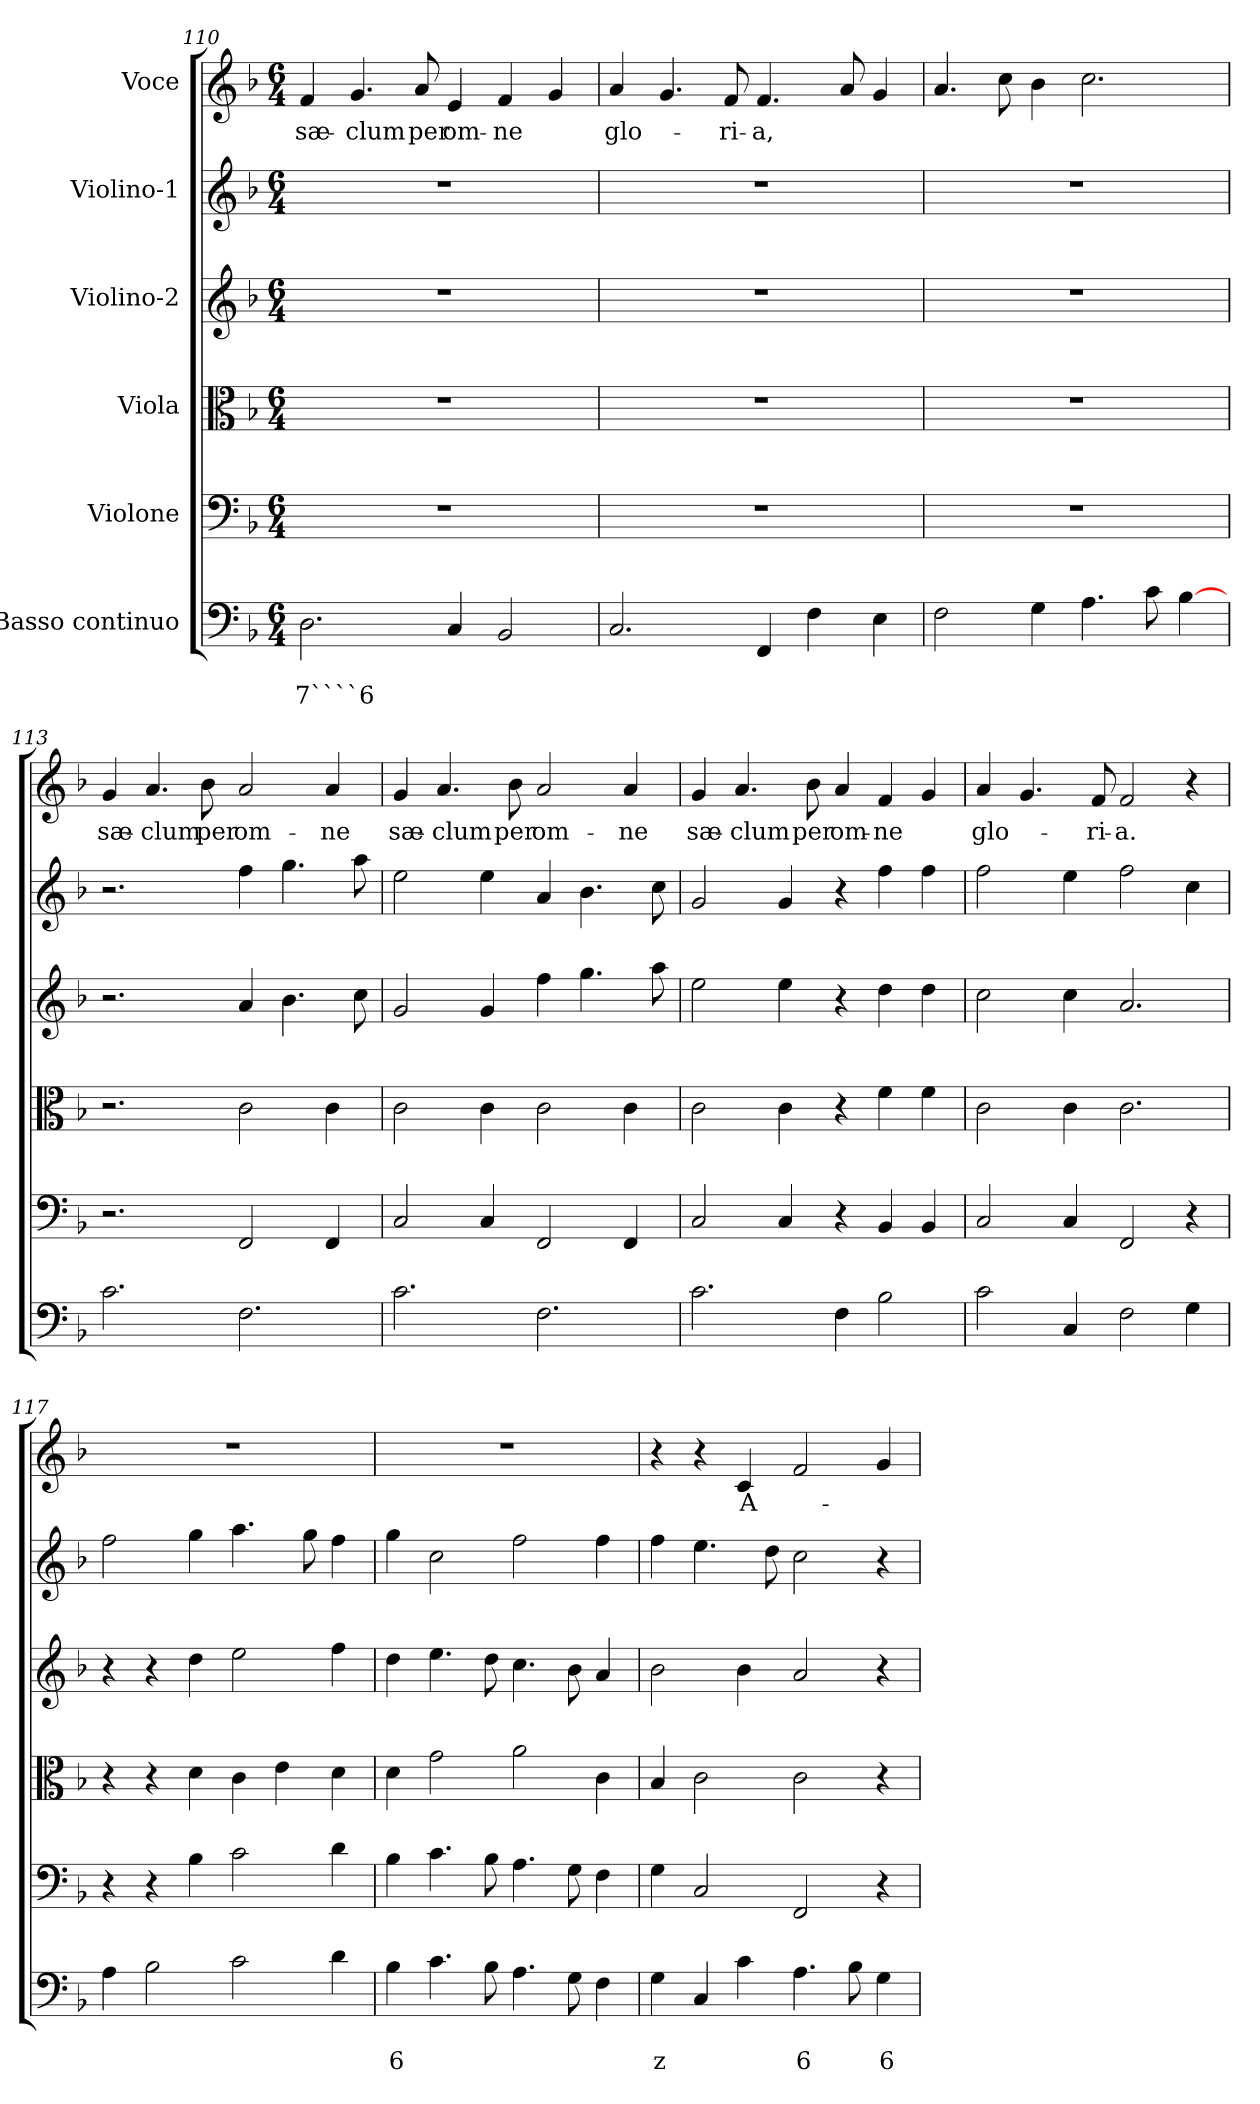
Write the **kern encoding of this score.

**kern	**text	**text	**kern	**kern	**kern	**kern	**kern	**text
*part6	*part6	*part6	*part5	*part4	*part3	*part2	*part1	*part1
*staff6	*staff6	*staff6	*staff5	*staff4	*staff3	*staff2	*staff1	*staff1
*I"Basso continuo	*	*	*I"Violone	*I"Viola	*I"Violino-2	*I"Violino-1	*I"Voce	*
*clefF4	*	*	*clefF4	*clefC3	*clefG2	*clefG2	*clefG2	*
*k[b-]	*	*	*k[b-]	*k[b-]	*k[b-]	*k[b-]	*k[b-]	*
*F:	*	*	*F:	*F:	*F:	*F:	*F:	*
*M6/4	*	*	*M6/4	*M6/4	*M6/4	*M6/4	*M6/4	*
=110	=110	=110	=110	=110	=110	=110	=110	=110
!	!	!LO:LY:b	!	!	!	!	!	!LO:LY:b
2.D\	.	7````6	1.r	1.r	1.r	1.r	4f/	sæ-
!	!	!	!	!	!	!	!	!LO:LY:b
.	.	.	.	.	.	.	4.g/	-clum
!	!	!	!	!	!	!	!	!LO:LY:b
.	.	.	.	.	.	.	8a/	per
!	!	!	!	!	!	!	!	!LO:LY:b
4C/	.	.	.	.	.	.	4e/	om-
!	!	!	!	!	!	!	!	!LO:LY:b
2BB-/	.	.	.	.	.	.	4f/	-ne
.	.	.	.	.	.	.	4g/	.
!!LO:PB:g=z
=111	=111	=111	=111	=111	=111	=111	=111	=111
!	!	!	!	!	!	!	!	!LO:LY:b
2.C/	.	.	1.r	1.r	1.r	1.r	4a/	glo-
.	.	.	.	.	.	.	4.g/	.
!	!	!	!	!	!	!	!	!LO:LY:b
.	.	.	.	.	.	.	8f/	-ri-
!	!	!	!	!	!	!	!	!LO:LY:b
4FF/	.	.	.	.	.	.	4.f/	-a,
4F\	.	.	.	.	.	.	.	.
.	.	.	.	.	.	.	8a/	.
4E\	.	.	.	.	.	.	4g/	.
=112	=112	=112	=112	=112	=112	=112	=112	=112
2F\	.	.	1.r	1.r	1.r	1.r	4.a/	.
.	.	.	.	.	.	.	8cc\	.
4G\	.	.	.	.	.	.	4b-\	.
4.A\	.	.	.	.	.	.	2.cc\	.
8c\	.	.	.	.	.	.	.	.
[4B-\	.	.	.	.	.	.	.	.
=113	=113	=113	=113	=113	=113	=113	=113	=113
!	!	!	!	!	!	!	!	!LO:LY:b
2.c\	.	.	2.r	2.r	2.r	2.r	4g/	sæ-
!	!	!	!	!	!	!	!	!LO:LY:b
.	.	.	.	.	.	.	4.a/	-clum
!	!	!	!	!	!	!	!	!LO:LY:b
.	.	.	.	.	.	.	8b-\	per
!	!	!	!	!	!	!	!	!LO:LY:b
2.F\	.	.	2FF/	2c\	4a/	4ff\	2a/	om-
.	.	.	.	.	4.b-\	4.gg\	.	.
!	!	!	!	!	!	!	!	!LO:LY:b
.	.	.	4FF/	4c\	.	.	4a/	-ne
.	.	.	.	.	8cc\	8aa\	.	.
=114	=114	=114	=114	=114	=114	=114	=114	=114
!	!	!	!	!	!	!	!	!LO:LY:b
2.c\	.	.	2C/	2c\	2g/	2ee\	4g/	sæ-
!	!	!	!	!	!	!	!	!LO:LY:b
.	.	.	.	.	.	.	4.a/	-clum
.	.	.	4C/	4c\	4g/	4ee\	.	.
!	!	!	!	!	!	!	!	!LO:LY:b
.	.	.	.	.	.	.	8b-\	per
!	!	!	!	!	!	!	!	!LO:LY:b
2.F\	.	.	2FF/	2c\	4ff\	4a/	2a/	om-
.	.	.	.	.	4.gg\	4.b-\	.	.
!	!	!	!	!	!	!	!	!LO:LY:b
.	.	.	4FF/	4c\	.	.	4a/	-ne
.	.	.	.	.	8aa\	8cc\	.	.
!!LO:LB:g=z
=115	=115	=115	=115	=115	=115	=115	=115	=115
!	!	!	!	!	!	!	!	!LO:LY:b
2.c\	.	.	2C/	2c\	2ee\	2g/	4g/	sæ-
!	!	!	!	!	!	!	!	!LO:LY:b
.	.	.	.	.	.	.	4.a/	-clum
.	.	.	4C/	4c\	4ee\	4g/	.	.
!	!	!	!	!	!	!	!	!LO:LY:b
.	.	.	.	.	.	.	8b-\	per
!	!	!	!	!	!	!	!	!LO:LY:b
4F\	.	.	4r	4r	4r	4r	4a/	om-
!	!	!	!	!	!	!	!	!LO:LY:b
2B-\	.	.	4BB-/	4f\	4dd\	4ff\	4f/	-ne
.	.	.	4BB-/	4f\	4dd\	4ff\	4g/	.
=116	=116	=116	=116	=116	=116	=116	=116	=116
!	!	!	!	!	!	!	!	!LO:LY:b
2c\	.	.	2C/	2c\	2cc\	2ff\	4a/	glo-
.	.	.	.	.	.	.	4.g/	.
4C/	.	.	4C/	4c\	4cc\	4ee\	.	.
!	!	!	!	!	!	!	!	!LO:LY:b
.	.	.	.	.	.	.	8f/	-ri-
!	!	!	!	!	!	!	!	!LO:LY:b
2F\	.	.	2FF/	2.c\	2.a/	2ff\	2f/	-a.
4G\	.	.	4r	.	.	4cc\	4r	.
=117	=117	=117	=117	=117	=117	=117	=117	=117
4A\	.	.	4r	4r	4r	2ff\	1.r	.
2B-\	.	.	4r	4r	4r	.	.	.
.	.	.	4B-\	4d\	4dd\	4gg\	.	.
2c\	.	.	2c\	4c\	2ee\	4.aa\	.	.
.	.	.	.	4e\	.	.	.	.
.	.	.	.	.	.	8gg\	.	.
4d\	.	.	4d\	4d\	4ff\	4ff\	.	.
=118	=118	=118	=118	=118	=118	=118	=118	=118
!	!	!LO:LY:b	!	!	!	!	!	!
4B-\	.	6	4B-\	4d\	4dd\	4gg\	1.r	.
4.c\	.	.	4.c\	2g\	4.ee\	2cc\	.	.
8B-\	.	.	8B-\	.	8dd\	.	.	.
4.A\	.	.	4.A\	2a\	4.cc\	2ff\	.	.
8G\	.	.	8G\	.	8b-\	.	.	.
4F\	.	.	4F\	4c\	4a/	4ff\	.	.
!!LO:PB:g=z
=119	=119	=119	=119	=119	=119	=119	=119	=119
!	!	!LO:LY:b	!	!	!	!	!	!
4G\	.	z	4G\	4B-/	2b-\	4ff\	4r	.
4C/	.	.	2C/	2c\	.	4.ee\	4r	.
!	!	!	!	!	!	!	!	!LO:LY:b
4c\	.	.	.	.	4b-\	.	4c/	A-
.	.	.	.	.	.	8dd\	.	.
!	!	!LO:LY:b	!	!	!	!	!	!
4.A\	.	6	2FF/	2c\	2a/	2cc\	2f/	.
8B-\	.	.	.	.	.	.	.	.
!	!	!LO:LY:b	!	!	!	!	!	!
4G\	.	6	4r	4r	4r	4r	4g/	.
=	=	=	=	=	=	=	=	=
*-	*-	*-	*-	*-	*-	*-	*-	*-
